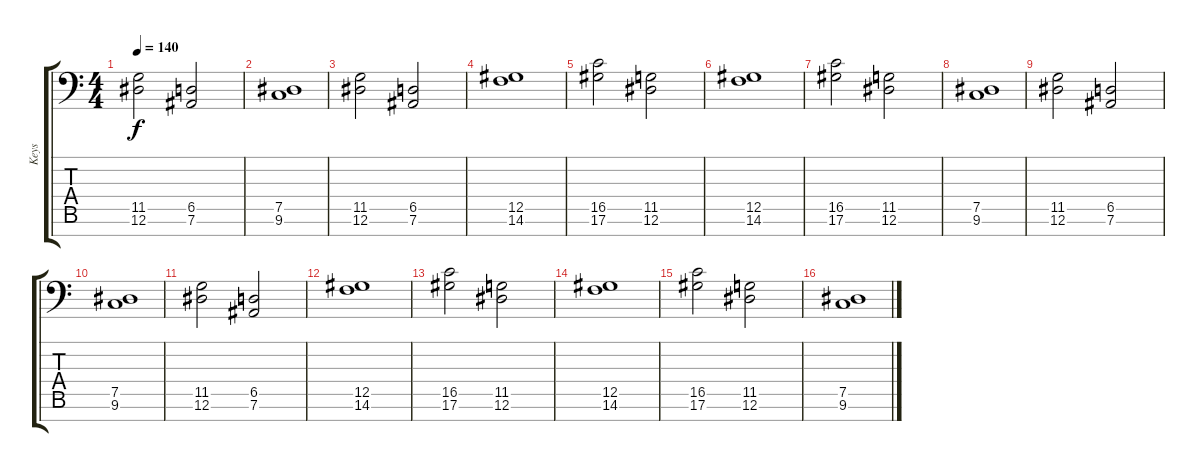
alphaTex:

\track ("Keys" "Keys") {instrument stringensemble1}
\staff {score tabs}
\tuning (Eb4 Bb3 Gb3 Db3 Ab2 Eb2 Bb1) {hide}
\ts (4 4)
\tempo 140
\clef f4
\ks c
(11.5 12.6).2{dy f} (6.5 7.6).2 |
(7.5 9.6).1 |
(11.5 12.6).2 (6.5 7.6).2 |
(12.5 14.6).1 |
(16.5 17.6).2 (11.5 12.6).2 |
(12.5 14.6).1 |
(16.5 17.6).2 (11.5 12.6).2 |
(7.5 9.6).1 |
(11.5 12.6).2 (6.5 7.6).2 |
(7.5 9.6).1 |
(11.5 12.6).2 (6.5 7.6).2 |
(12.5 14.6).1 |
(16.5 17.6).2 (11.5 12.6).2 |
(12.5 14.6).1 |
(16.5 17.6).2 (11.5 12.6).2 |
(7.5 9.6).1
